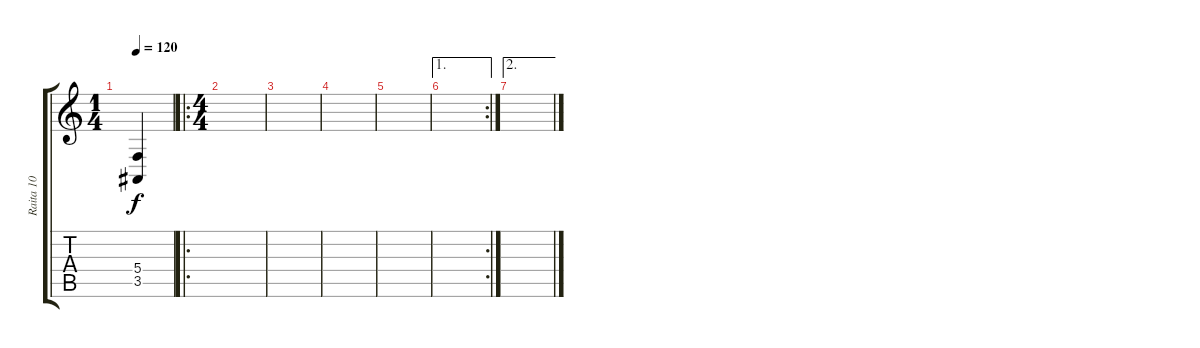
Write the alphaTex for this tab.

\track ("Raita 10" "Raita 10") {instrument brightacousticpiano}
\staff {score tabs}
\tuning (D4 A3 F3 C3 G2 D2) {hide}
\ts (1 4)
\tempo 120
\clef g2
\ks c
(5.4 3.5).4{dy f} |
\ro
\ts (4 4)
|
|
|
|
\ae 1
\rc 2
|
\ae 2
